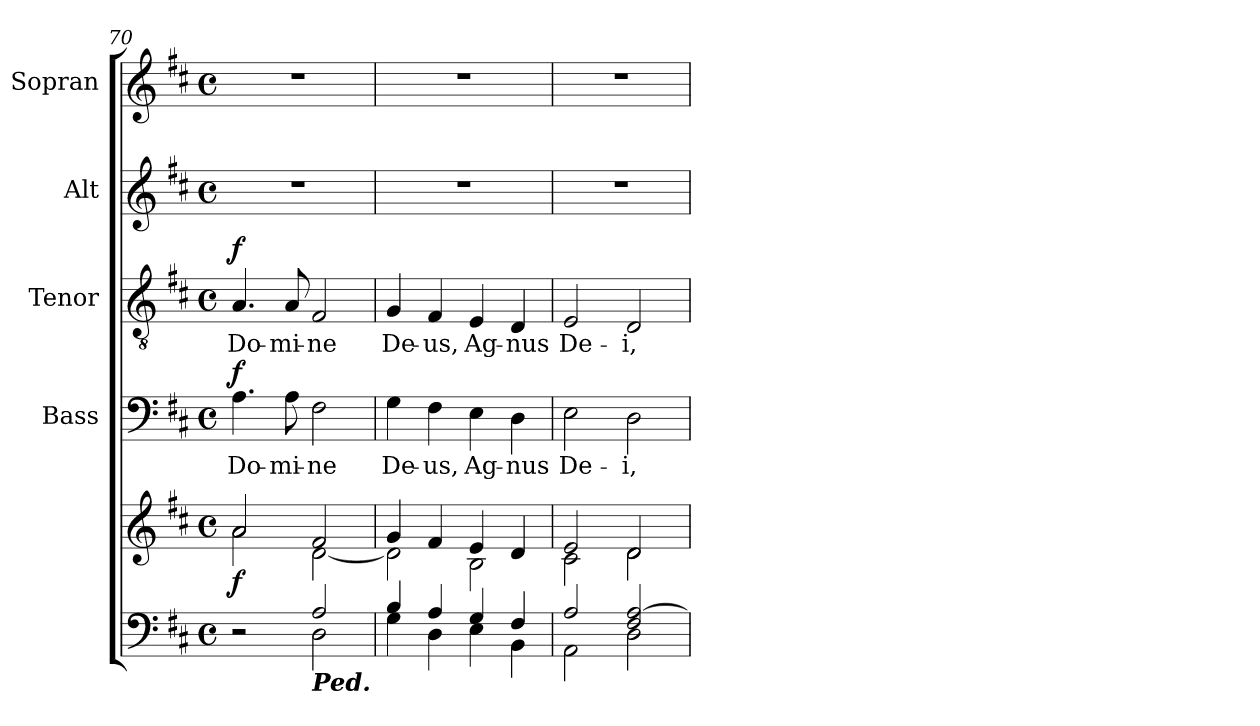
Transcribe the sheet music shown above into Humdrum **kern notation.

**kern	**kern	**dynam	**kern	**text	**dynam	**kern	**text	**dynam	**kern	**kern
*part5	*part5	*part5	*part4	*part4	*part4	*part3	*part3	*part3	*part2	*part1
*staff6	*staff5	*staff5/6	*staff4	*staff4	*staff4	*staff3	*staff3	*staff3	*staff2	*staff1
*	*	*	*I"Bass	*	*	*I"Tenor	*	*	*I"Alt	*I"Sopran
*	*	*	*I'B.	*	*	*I'T.	*	*	*I'A.	*I'S.
*clefF4	*clefG2	*	*clefF4	*	*	*clefGv2	*	*	*clefG2	*clefG2
*k[f#c#]	*k[f#c#]	*	*k[f#c#]	*	*	*k[f#c#]	*	*	*k[f#c#]	*k[f#c#]
*D:	*D:	*	*D:	*	*	*D:	*	*	*D:	*D:
*M4/4	*M4/4	*	*M4/4	*	*	*M4/4	*	*	*M4/4	*M4/4
*met(c)	*met(c)	*	*met(c)	*	*	*met(c)	*	*	*met(c)	*met(c)
=70	=70	=70	=70	=70	=70	=70	=70	=70	=70	=70
*^	*^	*	*	*	*	*	*	*	*	*
!	!	!	!	!LO:DY:b	!	!LO:LY:b	!LO:DY:a	!	!LO:LY:b	!LO:DY:a	!	!
2ryy	2r	2a/	2a\	f	4.A\	Do-	f	4.A/	Do-	f	1r	1r
!	!	!	!	!	!	!LO:LY:b	!	!	!LO:LY:b	!	!	!
.	.	.	.	.	8A\	-mi-	.	8A/	-mi-	.	.	.
!LO:TX:b:Bi:t=Ped.	!	!	!	!	!	!	!	!	!	!	!	!
!	!	!	!	!	!	!LO:LY:b	!	!	!LO:LY:b	!	!	!
2A/	2D\	2f#/	[<2d\	.	2F#\	-ne	.	2F#/	-ne	.	.	.
=71	=71	=71	=71	=71	=71	=71	=71	=71	=71	=71	=71	=71
!	!	!	!	!	!	!LO:LY:b	!	!	!LO:LY:b	!	!	!
4B/	4G\	4g/	2d\]	.	4G\	De-	.	4G/	De-	.	1r	1r
!	!	!	!	!	!	!LO:LY:b	!	!	!LO:LY:b	!	!	!
4A/	4D\	4f#/	.	.	4F#\	-us,	.	4F#/	-us,	.	.	.
!	!	!	!	!	!	!LO:LY:b	!	!	!LO:LY:b	!	!	!
4G/	4E\	4e/	2B\	.	4E\	Ag-	.	4E/	Ag-	.	.	.
!	!	!	!	!	!	!LO:LY:b	!	!	!LO:LY:b	!	!	!
4F#/	4BB\	4d/	.	.	4D\	-nus	.	4D/	-nus	.	.	.
=72	=72	=72	=72	=72	=72	=72	=72	=72	=72	=72	=72	=72
!	!	!	!	!	!	!LO:LY:b	!	!	!LO:LY:b	!	!	!
2A/	2AA\	2e/	2c#\	.	2E\	De-	.	2E/	De-	.	1r	1r
!	!	!	!	!	!	!LO:LY:b	!	!	!LO:LY:b	!	!	!
2F#/ [>2A/	2D\	2d/	2d\	.	2D\	-i,	.	2D/	-i,	.	.	.
*v	*v	*	*	*	*	*	*	*	*	*	*	*
*	*v	*v	*	*	*	*	*	*	*	*	*
=	=	=	=	=	=	=	=	=	=	=
*-	*-	*-	*-	*-	*-	*-	*-	*-	*-	*-
